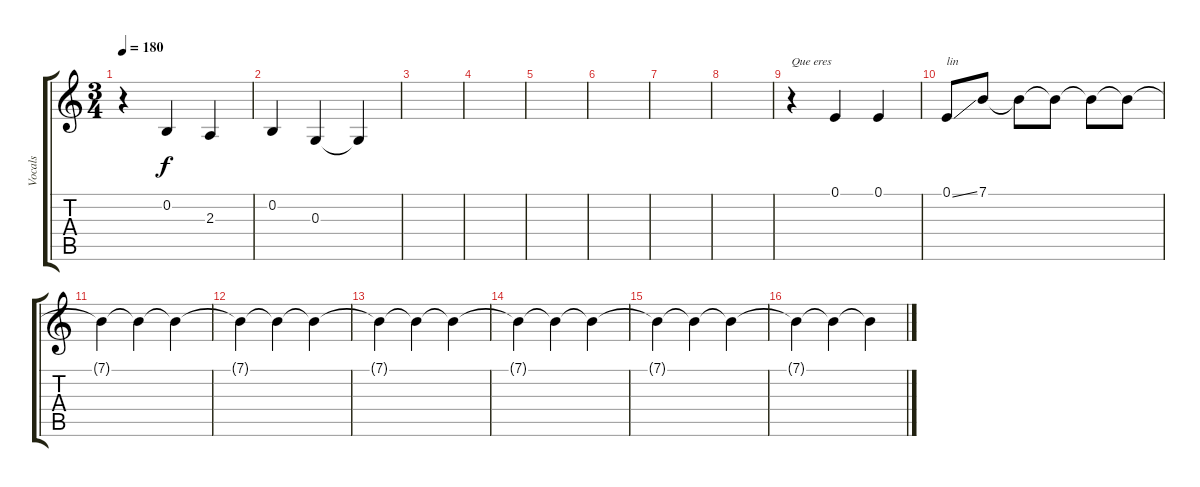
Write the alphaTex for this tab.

\track ("Vocals" "Vocals") {instrument shakuhachi}
\staff {score tabs}
\tuning (E4 B3 G3 D3 A2 E2) {hide}
\ts (3 4)
\tempo 180
\clef g2
\ks c
r.4{dy f} 0.2.4 2.3.4 |
0.2.4 0.3.4 0.3{t}.4 |
|
|
|
|
|
|
r.4{txt "Que eres"} 0.1.4 0.1.4 |
0.1{ss}.8{txt "lin"} 7.1.8 7.1{t}.8 7.1{t}.8 7.1{t}.8 7.1{t}.8 |
7.1{t}.4 7.1{t}.4 7.1{t}.4 |
7.1{t}.4 7.1{t}.4 7.1{t}.4 |
7.1{t}.4 7.1{t}.4 7.1{t}.4 |
7.1{t}.4 7.1{t}.4 7.1{t}.4 |
7.1{t}.4 7.1{t}.4 7.1{t}.4 |
7.1{t}.4 7.1{t}.4 7.1{t}.4
